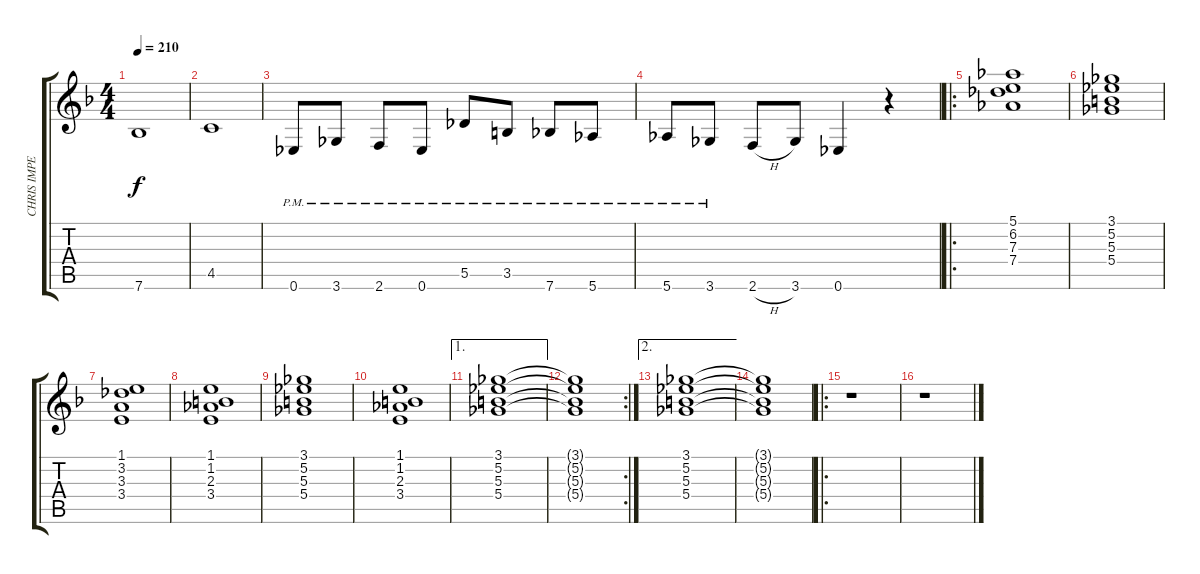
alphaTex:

\track ("CHRIS IMPELLITTERI - LEAD GUITAR" "CHRIS IMPE") {instrument overdrivenguitar}
\staff {score tabs}
\tuning (Eb4 Bb3 Gb3 Db3 Ab2 Eb2) {hide}
\ts (4 4)
\tempo 210
\clef g2
\ks f
7.6.1{dy f} |
4.5.1 |
0.6{pm}.8 3.6{pm}.8 2.6{pm}.8 0.6{pm}.8 5.5{pm}.8 3.5{pm}.8 7.6{pm}.8 5.6{pm}.8 |
5.6{pm}.8 3.6{pm}.8 2.6{h}.8 3.6.8 0.6.4 r.4 |
\ro
(5.1 6.2 7.3 7.4).1 |
(3.1 5.2 5.3 5.4).1 |
(1.1 3.2 3.3 3.4).1 |
(1.1 1.2 2.3 3.4).1 |
(3.1 5.2 5.3 5.4).1 |
(1.1 1.2 2.3 3.4).1 |
\ae 1
(3.1 5.2 5.3 5.4).1 |
\rc 2
(3.1{t} 5.2{t} 5.3{t} 5.4{t}).1 |
\ae 2
(3.1 5.2 5.3 5.4).1 |
(3.1{t} 5.2{t} 5.3{t} 5.4{t}).1 |
\ro
r.1 |
r.1
